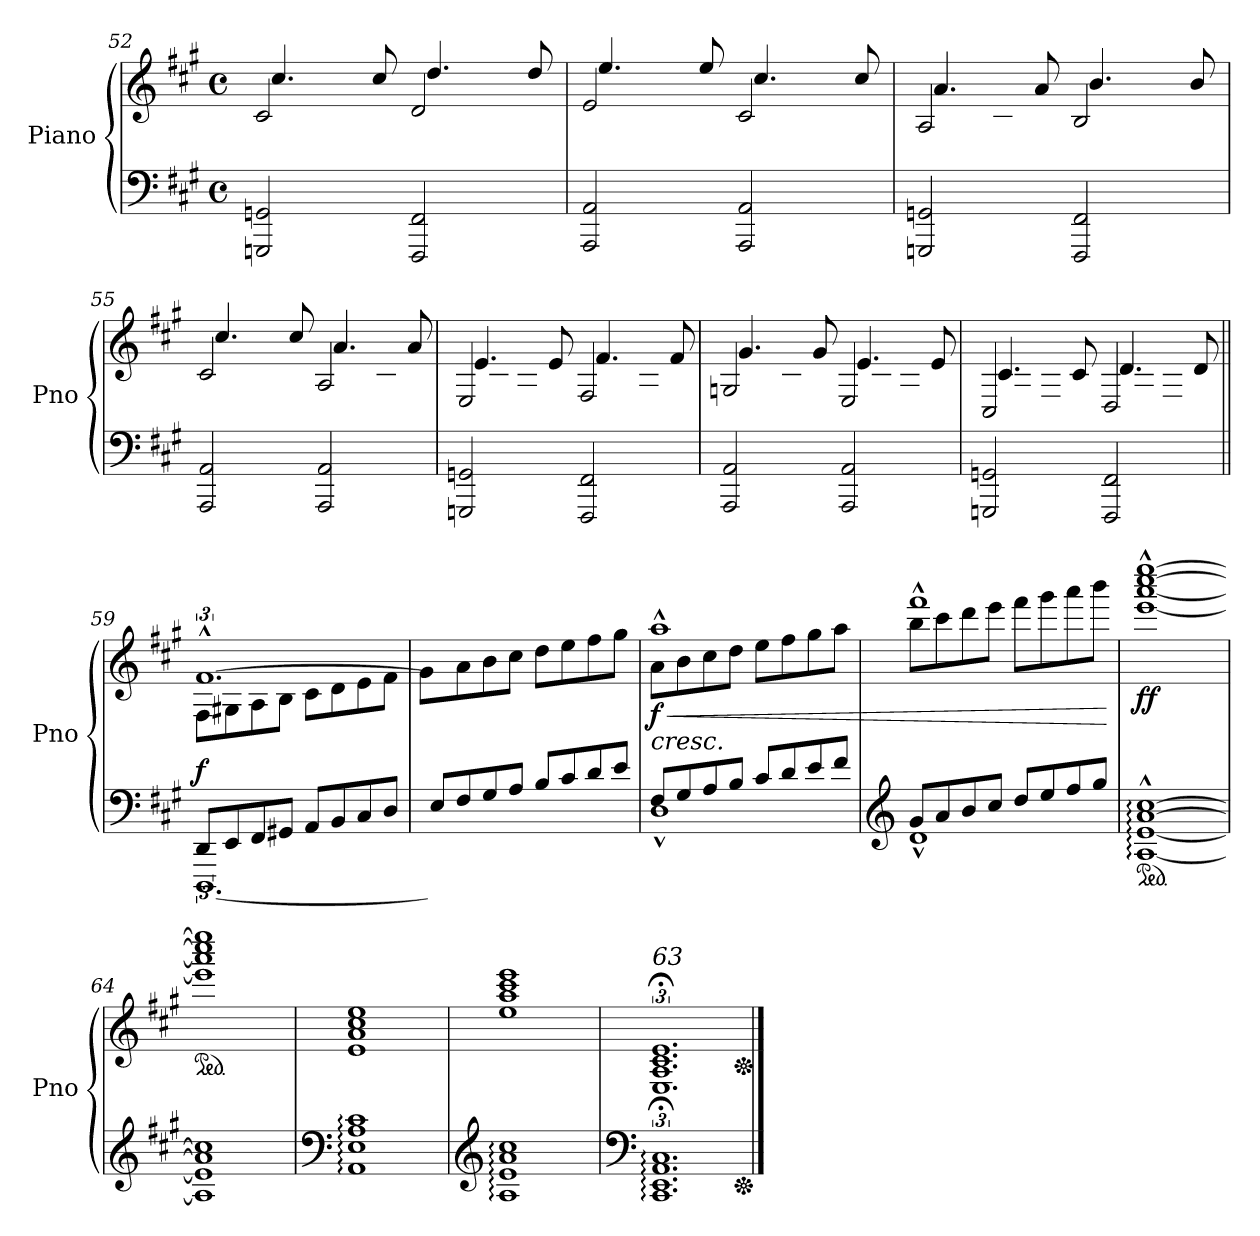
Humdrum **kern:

**kern	**kern	**dynam
*part1	*part1	*part1
*staff2	*staff1	*staff1/2
*I"Piano	*	*
*I'Pno	*	*
!!LO:LB:g=z
*clefF4	*clefG2	*
*k[f#c#g#]	*k[f#c#g#]	*
*M4/4	*M4/4	*
*met(c)	*met(c)	*
=52	=52	=52
*	*^	*
*	*	*^	*
2GGGn/ 2GGn/	2c#/	8cc#\Lyy	4.cc#/	.
.	.	8a\	.	.
.	.	8e\	.	.
.	.	8cc#\J	8cc#/	.
2FFF#/ 2FF#/	2d/	8dd\Lyy	4.dd/	.
.	.	8a\	.	.
.	.	8f#\	.	.
.	.	8dd\J	8dd/	.
=53	=53	=53	=53	=53
2AAA/ 2AA/	2e/	8ee\Lyy	4.ee/	.
.	.	8cc#\	.	.
.	.	8a\	.	.
.	.	8ee\J	8ee/	.
2AAA/ 2AA/	2c#/	8cc#\Lyy	4.cc#/	.
.	.	8a\	.	.
.	.	8e\	.	.
.	.	8cc#\J	8cc#/	.
=54	=54	=54	=54	=54
2GGGn/ 2GGn/	2A/	8a\Lyy	4.a/	.
.	.	8e\	.	.
.	.	8c#\	.	.
.	.	8a\J	8a/	.
2FFF#/ 2FF#/	2B/	8b\Lyy	4.b/	.
.	.	8a\	.	.
.	.	8d\	.	.
.	.	8b\J	8b/	.
=55	=55	=55	=55	=55
2AAA/ 2AA/	2c#/	8cc#\Lyy	4.cc#/	.
.	.	8a\	.	.
.	.	8e\	.	.
.	.	8cc#\J	8cc#/	.
2AAA/ 2AA/	2A/	8a\Lyy	4.a/	.
.	.	8e\	.	.
.	.	8c#\	.	.
.	.	8a\J	8a/	.
!!LO:LB:g=z	!!	!!
=56	=56	=56	=56	=56
2GGGn/ 2GGn/	2E/	8e\Lyy	4.e/	.
.	.	8c#\	.	.
.	.	8A\	.	.
.	.	8e\J	8e/	.
2FFF#/ 2FF#/	2F#/	8f#\Lyy	4.f#/	.
.	.	8d\	.	.
.	.	8A\	.	.
.	.	8f#\J	8f#/	.
=57	=57	=57	=57	=57
2AAA/ 2AA/	2Gn/	8gn\Lyy	4.g/	.
.	.	8e\	.	.
.	.	8c#\	.	.
.	.	8g\J	8g/	.
2AAA/ 2AA/	2E/	8e\Lyy	4.e/	.
.	.	8c#\	.	.
.	.	8A\	.	.
.	.	8e\J	8e/	.
=58	=58	=58	=58	=58
2GGGn/ 2GGn/	2C#/	8c#\Lyy	4.c#/	.
.	.	8A\	.	.
.	.	8E\	.	.
.	.	8c#\J	8c#/	.
2FFF#/ 2FF#/	2D/	8d\Lyy	4.d/	.
.	.	8A\	.	.
.	.	8F#\	.	.
.	.	8d\J	8d/	.
=59||	=59||	=59||	=59||	=59||
*^	*	*	*	*
!	!	!	!	!	!LO:DY:a=2
*	*	*	*v	*v	*
8DD/L	[3%2.DDD:	[3%2.f#^^	8F#\L	f
8EE/	.	.	8G#X\	.
8FF#/	.	.	8A\	.
8GG#X/J	.	.	8B\J	.
8AA/L	.	.	8c#\L	.
8BB/	.	.	8d\	.
8C#/	.	.	8e\	.
8D/J	.	.	8f#\J	.
!!LO:PB:g=z	!!
=60	=60	=60	=60	=60
8E/L	1DDDyy]	1f#yy]	8g#\L	.
8F#/	.	.	8a\	.
8G#/	.	.	8b\	.
8A/J	.	.	8cc#\J	.
8B/L	.	.	8dd\L	.
8c#/	.	.	8ee\	.
8d/	.	.	8ff#\	.
8e/J	.	.	8gg#\J	.
=61	=61	=61	=61	=61
!	!	!LO:TX:b:i:t=cresc.	!	!
!	!	!	!	!LO:HP:b
!	!	!	!	!LO:DY:n=1:b
8F#/L	1D^^	1aa^^	8a\L	< f
8G#/	.	.	8b\	.
8A/	.	.	8cc#\	.
8B/J	.	.	8dd\J	.
8c#/L	.	.	8ee\L	.
8d/	.	.	8ff#\	.
8e/	.	.	8gg#\	.
8f#/J	.	.	8aa\J	.
=62	=62	=62	=62	=62
*clefG2	*	*	*	*
8g#/L	1d^^	1fff#^^	8bb\L	.
8a/	.	.	8ccc#\	.
8b/	.	.	8ddd\	.
8cc#/J	.	.	8eee\J	.
8dd/L	.	.	8fff#\L	.
8ee/	.	.	8ggg#\	.
8ff#/	.	.	8aaa\	.
8gg#/J	.	.	8bbb\J	.
*v	*v	*	*	*
*	*v	*v	*
.	.	[
!!LO:LB:g=z
=63	=63	=63
*ped	*	*
!	!	!LO:DY:b
[1A:^^ [1e:^^ [1a:^^ [1cc#:^^	[1eee^^ [1aaa^^ [1cccc#^^ [1eeee^^	ff
=64	=64	=64
*	*ped	*
1A] 1e] 1a] 1cc#]	1eee] 1aaa] 1cccc#] 1eeee]	.
=65	=65	=65
*clefF4	*	*
1AA: 1E: 1A: 1c#:	1e 1a 1cc# 1ee	.
=66	=66	=66
*clefG2	*	*
1A: 1e: 1a: 1cc#:	1ee 1aa 1ccc# 1eee	.
=67	=67	=67
*clefF4	*	*
!	!LO:TX:a:i:t=63	!
3%2.CC#;: 3%2.EE;: 3%2.AA;: 3%2.C#;:	3%2.E;< 3%2.A;< 3%2.c#;< 3%2.e;<	.
*Xped	*	*
*	*Xped	*
==	==	==
*-	*-	*-
